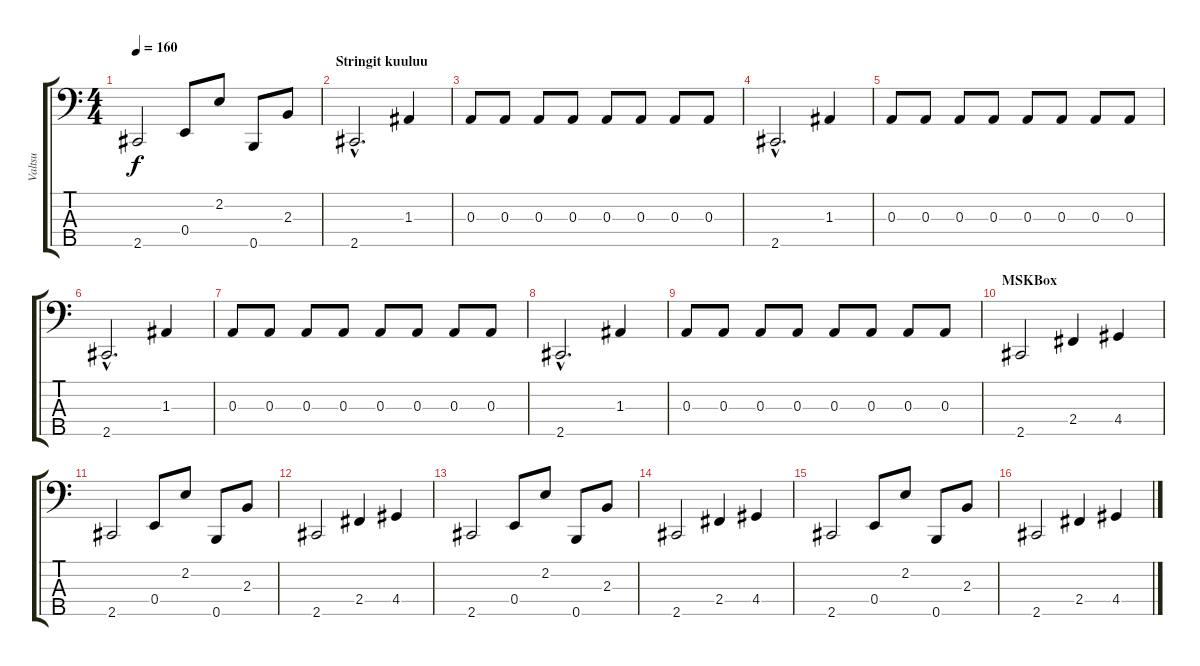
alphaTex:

\track ("Valtsu" "Valtsu") {instrument electricbasspick}
\staff {score tabs}
\tuning (G2 D2 A1 E1 B0) {hide}
\ts (4 4)
\tempo 160
\clef f4
\ks c
2.5.2{dy f} 0.4.8 2.2.8 0.5.8 2.3.8 |
\section ("" "Stringit kuuluu")
2.5{hac}.2{d} 1.3.4 |
0.3.8 0.3.8 0.3.8 0.3.8 0.3.8 0.3.8 0.3.8 0.3.8 |
2.5{hac}.2{d} 1.3.4 |
0.3.8 0.3.8 0.3.8 0.3.8 0.3.8 0.3.8 0.3.8 0.3.8 |
2.5{hac}.2{d} 1.3.4 |
0.3.8 0.3.8 0.3.8 0.3.8 0.3.8 0.3.8 0.3.8 0.3.8 |
2.5{hac}.2{d} 1.3.4 |
0.3.8 0.3.8 0.3.8 0.3.8 0.3.8 0.3.8 0.3.8 0.3.8 |
\section ("" "MSKBox")
2.5.2 2.4.4 4.4.4 |
2.5.2 0.4.8 2.2.8 0.5.8 2.3.8 |
2.5.2 2.4.4 4.4.4 |
2.5.2 0.4.8 2.2.8 0.5.8 2.3.8 |
2.5.2 2.4.4 4.4.4 |
2.5.2 0.4.8 2.2.8 0.5.8 2.3.8 |
2.5.2 2.4.4 4.4.4
